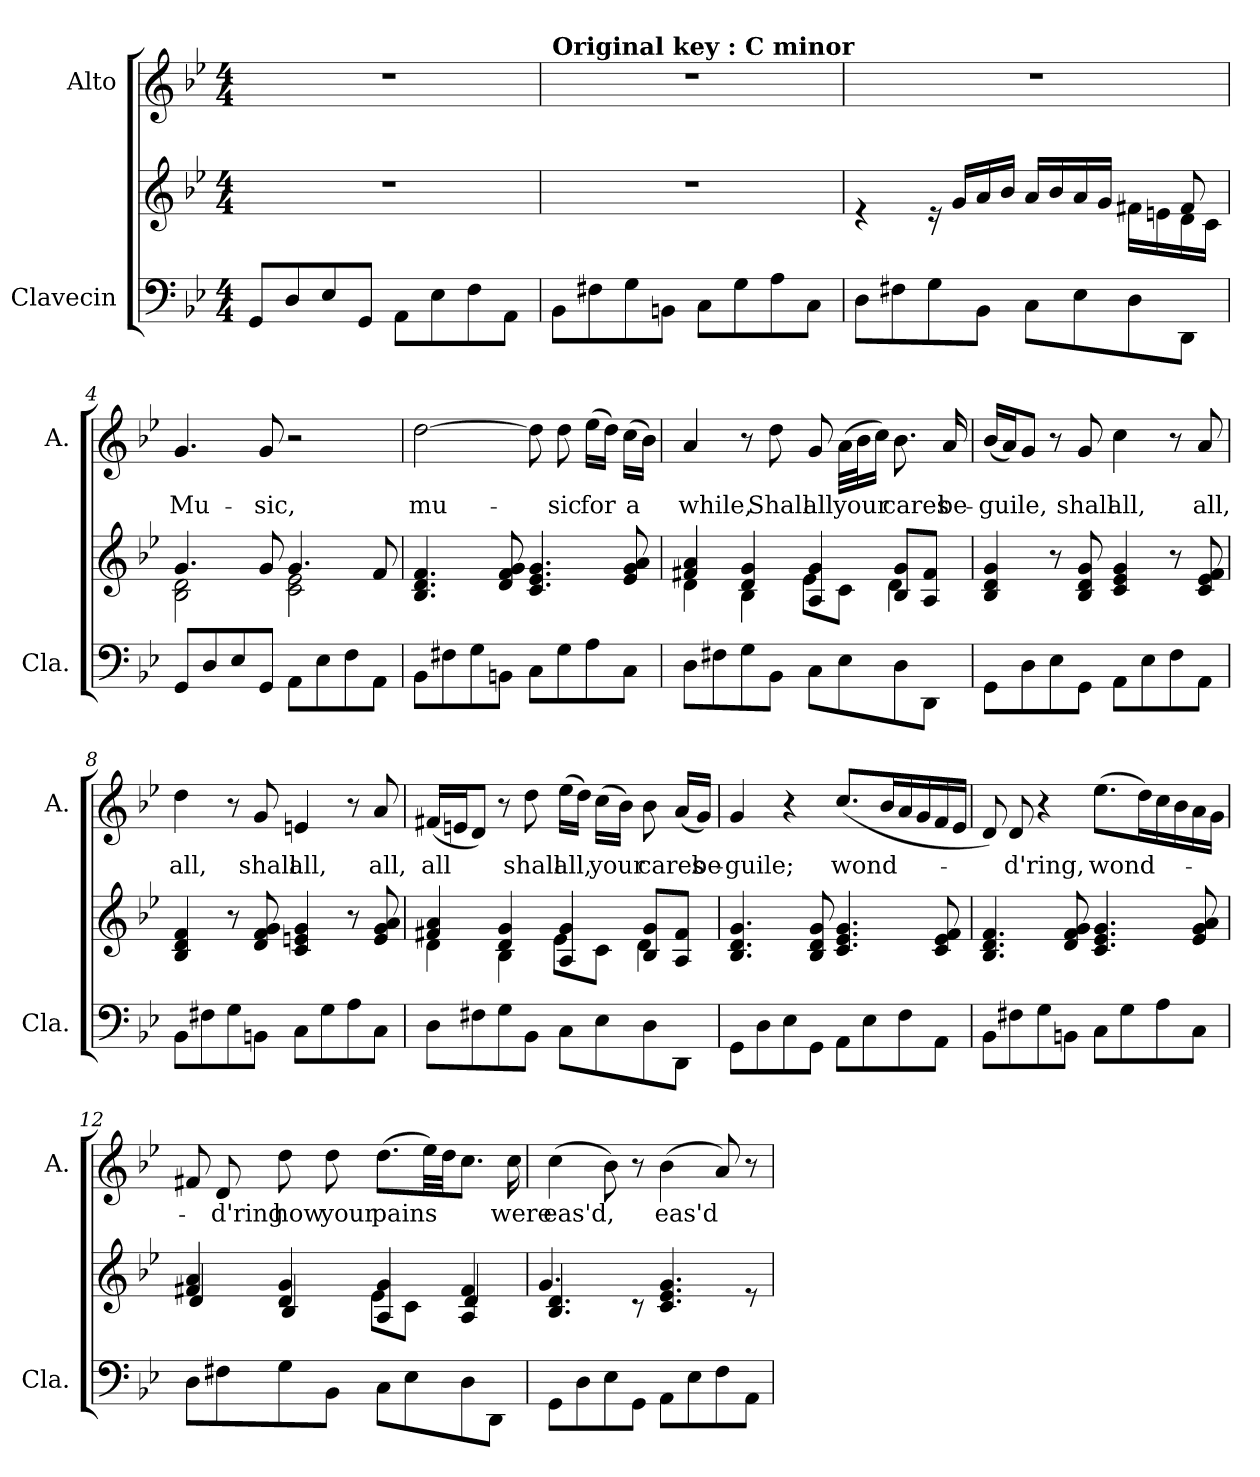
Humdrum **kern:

**kern	**kern	**kern	**text
*part2	*part2	*part1	*part1
*staff3	*staff2	*staff1	*staff1
*I"Clavecin	*	*I"Alto	*
*I'Cla.	*	*I'A.	*
*clefF4	*clefG2	*clefG2	*
*k[b-e-]	*k[b-e-]	*k[b-e-]	*
*M4/4	*M4/4	*M4/4	*
*MM40	*MM40	*MM40	*
=1	=1	=1	=1
8GG/L	1r	1r	.
8D/	.	.	.
8E-/	.	.	.
8GG/J	.	.	.
8AA\L	.	.	.
8E-\	.	.	.
8F\	.	.	.
8AA\J	.	.	.
=2	=2	=2	=2
!	!	!LO:TX:a:B:t=Original key &colon; C minor	!
8BB-\L	1r	1r	.
8F#X\	.	.	.
8G\	.	.	.
8BBn\J	.	.	.
8C\L	.	.	.
8G\	.	.	.
8A\	.	.	.
8C\J	.	.	.
=3	=3	=3	=3
*	*^	*	*
8D\L	4re	2..ryy	1r	.
8F#X\	.	.	.	.
8G\	16re	.	.	.
.	16g/LL	.	.	.
8BB-\J	16a/	.	.	.
.	16b-/JJ	.	.	.
8C\L	16a/LL	.	.	.
.	16b-/	.	.	.
8E-\	16a/	.	.	.
.	16g/JJ	.	.	.
8D\	16f#X\LL	.	.	.
.	16en\	.	.	.
8DD\J	16d\	8f#/	.	.
.	16c\JJ	.	.	.
=4	=4	=4	=4	=4
8GG/L	4.g/	2B-\ 2d\	4.g/	Mu-
8D/	.	.	.	.
8E-/	.	.	.	.
8GG/J	8g/	.	8g/	-sic,
8AA\L	4.g/	2c\ 2e-\	2r	.
8E-\	.	.	.	.
8F\	.	.	.	.
8AA\J	8f/	.	.	.
*	*v	*v	*	*
!!LO:LB:g=z
=5	=5	=5	=5
8BB-\L	4.B-/ 4.d/ 4.f/	[2dd\	mu-
8F#X\	.	.	.
8G\	.	.	.
8BBn\J	8d/ 8f/ 8g/	.	.
8C\L	4.c/ 4.e-/ 4.g/	8dd\]	.
8G\	.	8dd\	-sic
8A\	.	(16ee-\LL	for
.	.	16dd\JJ)	.
8C\J	8e-/ 8g/ 8a/	(16cc\LL	a
.	.	16b-\JJ)	.
=6	=6	=6	=6
*	*^	*	*
8D\L	4f#X/ 4a/	4d\	4a/	while,
8F#X\	.	.	.	.
8G\	4d/ 4g/	4B-\	8r	.
8BB-\J	.	.	8dd\	Shall
8C\L	4A/ 4g/	8e-\L	8g/	all
8E-\	.	8c\J	(32a\LLL	your
.	.	.	32b-\J	.
.	.	.	16cc\JJ)	.
8D\	8B-/ 8g/L	4d\	8.b-\	cares
8DD\J	8A/ 8f#/J	.	.	.
.	.	.	16a/	be-
*	*v	*v	*	*
=7	=7	=7	=7
8GG\L	4B-/ 4d/ 4g/	(16b-/LL	-guile,
.	.	16a/J)	.
8D\	.	8g/J	.
8E-\	8r	8r	.
8GG\J	8B-/ 8d/ 8g/	8g/	shall
8AA\L	4c/ 4e-/ 4g/	4cc\	all,
8E-\	.	.	.
8F\	8r	8r	.
8AA\J	8c/ 8e-/ 8f/	8a/	all,
!!LO:LB:g=z
=8	=8	=8	=8
8BB-\L	4B-/ 4d/ 4f/	4dd\	all,
8F#X\	.	.	.
8G\	8r	8r	.
8BBn\J	8d/ 8f/ 8g/	8g/	shall
8C\L	4c/ 4en/ 4g/	4en/	all,
8G\	.	.	.
8A\	8r	8r	.
8C\J	8e/ 8g/ 8a/	8a/	all,
=9	=9	=9	=9
*	*^	*	*
8D\L	4f#X/ 4a/	4d\	(16f#X/LL	all
.	.	.	16en/J	.
8F#X\	.	.	8d/J)	.
8G\	4d/ 4g/	4B-\	8r	.
8BB-\J	.	.	8dd\	shall
8C\L	4A/ 4g/	8e-\L	(16ee-\LL	all,
.	.	.	16dd\JJ)	.
8E-\	.	8c\J	(16cc\LL	your
.	.	.	16b-\JJ)	.
8D\	8B-/ 8g/L	4d\	8b-\	cares
8DD\J	8A/ 8f#/J	.	(16a/LL	.
.	.	.	16g/JJ)	be-
*	*v	*v	*	*
=10	=10	=10	=10
8GG\L	4.B-/ 4.d/ 4.g/	4g/	-guile;
8D\	.	.	.
8E-\	.	4r	.
8GG\J	8B-/ 8d/ 8g/	.	.
8AA\L	4.c/ 4.e-/ 4.g/	(8.cc/L	wond-
8E-\	.	.	.
.	.	16b-/L	.
8F\	.	16a/	.
.	.	16g/	.
8AA\J	8c/ 8e-/ 8f/	16f/	.
.	.	16e-/JJ	.
!!LO:LB:g=z
=11	=11	=11	=11
8BB-\L	4.B-/ 4.d/ 4.f/	8d/)	.
8F#X\	.	8d/	-d'ring,
8G\	.	4r	.
8BBn\J	8d/ 8f/ 8g/	.	.
8C\L	4.c/ 4.e-/ 4.g/	(8.ee-\L	wond-
8G\	.	.	.
.	.	16dd\L)	.
8A\	.	16cc\	.
.	.	16b-\	.
8C\J	8e-/ 8g/ 8a/	16a\	.
.	.	16g\JJ	.
=12	=12	=12	=12
*	*^	*	*
8D\L	4f#X/ 4a/	4d/	8f#X/	.
8F#X\	.	.	8d/	-d'ring
8G\	4d/ 4g/	4B-/	8dd\	how
8BB-\J	.	.	8dd\	your
8C\L	4A/ 4g/	8e-\L	(8.dd\L	pains
8E-\	.	8c\J	.	.
.	.	.	32ee-\LL)	.
.	.	.	32dd\JJ	.
8D\	4A/ 4f#/	4d/	8.cc\J	.
8DD\J	.	.	.	.
.	.	.	16cc\	were
=13	=13	=13	=13	=13
8GG\L	4.B-/ 4.d/	4.g/	(4cc\	eas'd,
8D\	.	.	.	.
8E-\	.	.	8b-\)	.
8GG\J	8rc	2ryy	8r	.
8AA\L	4.c/ 4.e-/ 4.g/	.	(4b-\	eas'd
8E-\	.	.	.	.
8F\	.	.	8a/)	.
8AA\J	8re	8ryy	8r	.
*	*v	*v	*	*
=	=	=	=
*-	*-	*-	*-
